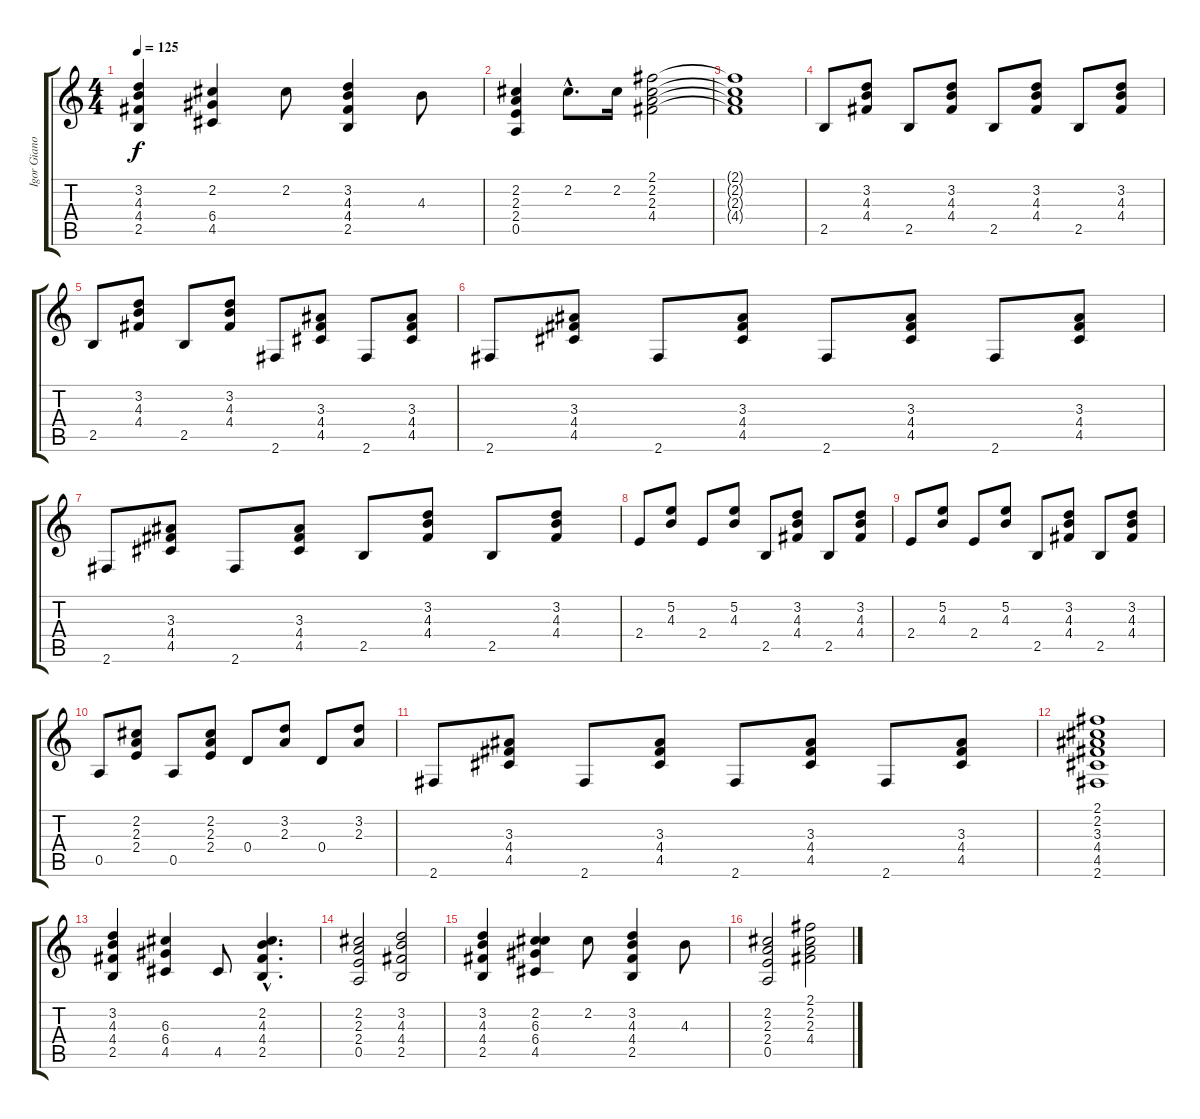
\track ("Igor Gianola - guitar" "Igor Giano") {instrument acousticguitarnylon}
\staff {score tabs}
\tuning (E4 B3 G3 D3 A2 E2) {hide}
\ts (4 4)
\tempo 125
\clef g2
\ks c
(3.2 4.3 4.4 2.5).4{dy f} (2.2 6.4 4.5).4 2.2.8 (3.2 4.3 4.4 2.5).4 4.3.8 |
(2.2 2.3 2.4 0.5).4 2.2{hac}.8{d} 2.2.16 (2.1 2.2 2.3 4.4).2 |
(2.1{t} 2.2{t} 2.3{t} 4.4{t}).1 |
2.5.8 (3.2 4.3 4.4).8 2.5.8 (3.2 4.3 4.4).8 2.5.8 (3.2 4.3 4.4).8 2.5.8 (3.2 4.3 4.4).8 |
2.5.8 (3.2 4.3 4.4).8 2.5.8 (3.2 4.3 4.4).8 2.6.8 (3.3 4.4 4.5).8 2.6.8 (3.3 4.4 4.5).8 |
2.6.8 (3.3 4.4 4.5).8 2.6.8 (3.3 4.4 4.5).8 2.6.8 (3.3 4.4 4.5).8 2.6.8 (3.3 4.4 4.5).8 |
2.6.8 (3.3 4.4 4.5).8 2.6.8 (3.3 4.4 4.5).8 2.5.8 (3.2 4.3 4.4).8 2.5.8 (3.2 4.3 4.4).8 |
2.4.8 (5.2 4.3).8 2.4.8 (5.2 4.3).8 2.5.8 (3.2 4.3 4.4).8 2.5.8 (3.2 4.3 4.4).8 |
2.4.8 (5.2 4.3).8 2.4.8 (5.2 4.3).8 2.5.8 (3.2 4.3 4.4).8 2.5.8 (3.2 4.3 4.4).8 |
0.5.8 (2.2 2.3 2.4).8 0.5.8 (2.2 2.3 2.4).8 0.4.8 (3.2 2.3).8 0.4.8 (3.2 2.3).8 |
2.6.8 (3.3 4.4 4.5).8 2.6.8 (3.3 4.4 4.5).8 2.6.8 (3.3 4.4 4.5).8 2.6.8 (3.3 4.4 4.5).8 |
(2.1 2.2 3.3 4.4 4.5 2.6).1 |
(3.2 4.3 4.4 2.5).4 (6.3 6.4 4.5).4 4.5.8 (2.2{hac} 4.3{hac} 4.4{hac} 2.5{hac}).4{d} |
(2.2 2.3 2.4 0.5).2 (3.2 4.3 4.4 2.5).2 |
(3.2 4.3 4.4 2.5).4 (2.2 6.3 6.4 4.5).4 2.2.8 (3.2 4.3 4.4 2.5).4 4.3.8 |
(2.2 2.3 2.4 0.5).2 (2.1 2.2 2.3 4.4).2
